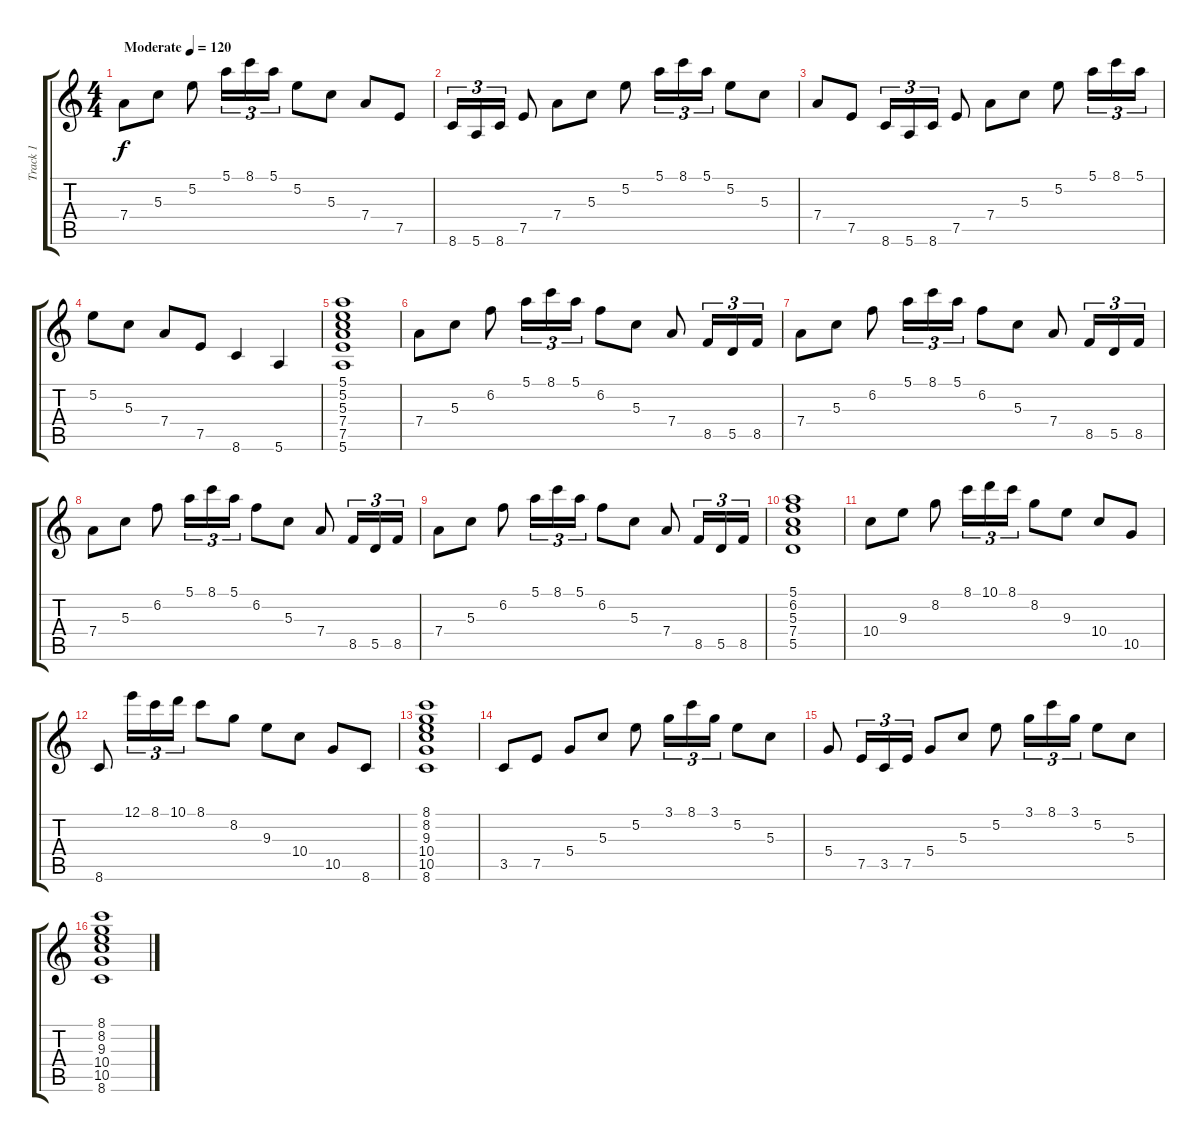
\track ("Track 1" "Track 1") {instrument acousticguitarsteel}
\staff {score tabs}
\tuning (E4 B3 G3 D3 A2 E2) {hide}
\ts (4 4)
\tempo (120 "Moderate")
\clef g2
\ks c
7.4.8{dy f instrument acousticguitarsteel} 5.3.8 5.2.8 5.1.16{tu (3 2)} 8.1.16{tu (3 2)} 5.1.16{tu (3 2)} 5.2.8 5.3.8 7.4.8 7.5.8 |
8.6.16{tu (3 2)} 5.6.16{tu (3 2)} 8.6.16{tu (3 2)} 7.5.8 7.4.8 5.3.8 5.2.8 5.1.16{tu (3 2)} 8.1.16{tu (3 2)} 5.1.16{tu (3 2)} 5.2.8 5.3.8 |
7.4.8 7.5.8 8.6.16{tu (3 2)} 5.6.16{tu (3 2)} 8.6.16{tu (3 2)} 7.5.8 7.4.8 5.3.8 5.2.8 5.1.16{tu (3 2)} 8.1.16{tu (3 2)} 5.1.16{tu (3 2)} |
5.2.8 5.3.8 7.4.8 7.5.8 8.6.4 5.6.4 |
(5.1 5.2 5.3 7.4 7.5 5.6).1 |
7.4.8 5.3.8 6.2.8 5.1.16{tu (3 2)} 8.1.16{tu (3 2)} 5.1.16{tu (3 2)} 6.2.8 5.3.8 7.4.8 8.5.16{tu (3 2)} 5.5.16{tu (3 2)} 8.5.16{tu (3 2)} |
7.4.8 5.3.8 6.2.8 5.1.16{tu (3 2)} 8.1.16{tu (3 2)} 5.1.16{tu (3 2)} 6.2.8 5.3.8 7.4.8 8.5.16{tu (3 2)} 5.5.16{tu (3 2)} 8.5.16{tu (3 2)} |
7.4.8 5.3.8 6.2.8 5.1.16{tu (3 2)} 8.1.16{tu (3 2)} 5.1.16{tu (3 2)} 6.2.8 5.3.8 7.4.8 8.5.16{tu (3 2)} 5.5.16{tu (3 2)} 8.5.16{tu (3 2)} |
7.4.8 5.3.8 6.2.8 5.1.16{tu (3 2)} 8.1.16{tu (3 2)} 5.1.16{tu (3 2)} 6.2.8 5.3.8 7.4.8 8.5.16{tu (3 2)} 5.5.16{tu (3 2)} 8.5.16{tu (3 2)} |
(5.1 6.2 5.3 7.4 5.5).1 |
10.4.8 9.3.8 8.2.8 8.1.16{tu (3 2)} 10.1.16{tu (3 2)} 8.1.16{tu (3 2)} 8.2.8 9.3.8 10.4.8 10.5.8 |
8.6.8 12.1.16{tu (3 2)} 8.1.16{tu (3 2)} 10.1.16{tu (3 2)} 8.1.8 8.2.8 9.3.8 10.4.8 10.5.8 8.6.8 |
(8.1 8.2 9.3 10.4 10.5 8.6).1 |
3.5.8 7.5.8 5.4.8 5.3.8 5.2.8 3.1.16{tu (3 2)} 8.1.16{tu (3 2)} 3.1.16{tu (3 2)} 5.2.8 5.3.8 |
5.4.8 7.5.16{tu (3 2)} 3.5.16{tu (3 2)} 7.5.16{tu (3 2)} 5.4.8 5.3.8 5.2.8 3.1.16{tu (3 2)} 8.1.16{tu (3 2)} 3.1.16{tu (3 2)} 5.2.8 5.3.8 |
(8.1 8.2 9.3 10.4 10.5 8.6).1
